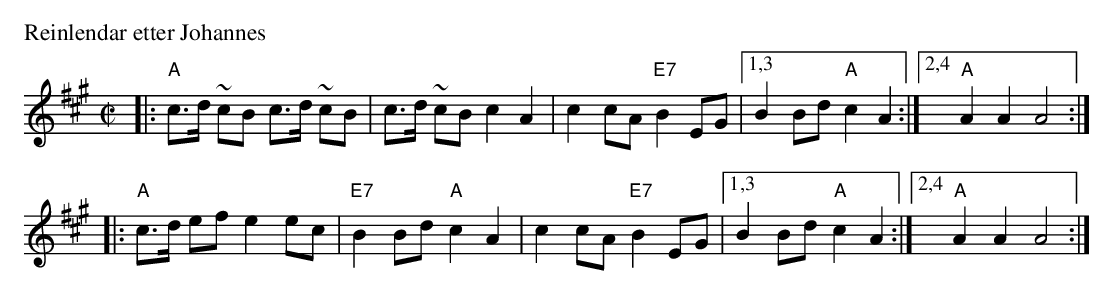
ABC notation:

X:1
P: Reinlendar etter Johannes
M: C|
L: 1/8
K: A
|:"A"c>d ~cB c>d ~cB | c>d ~cB c2 A2 | c2 cA "E7"B2 EG |1,3 B2 Bd "A"c2 A2 :|2,4 "A"A2 A2 A4 :|
|: "A"c>d ef e2 ec | "E7"B2 Bd "A"c2 A2 | c2 cA "E7"B2 EG |1,3 B2 Bd "A"c2 A2 :|2,4 "A"A2 A2 A4 :|
